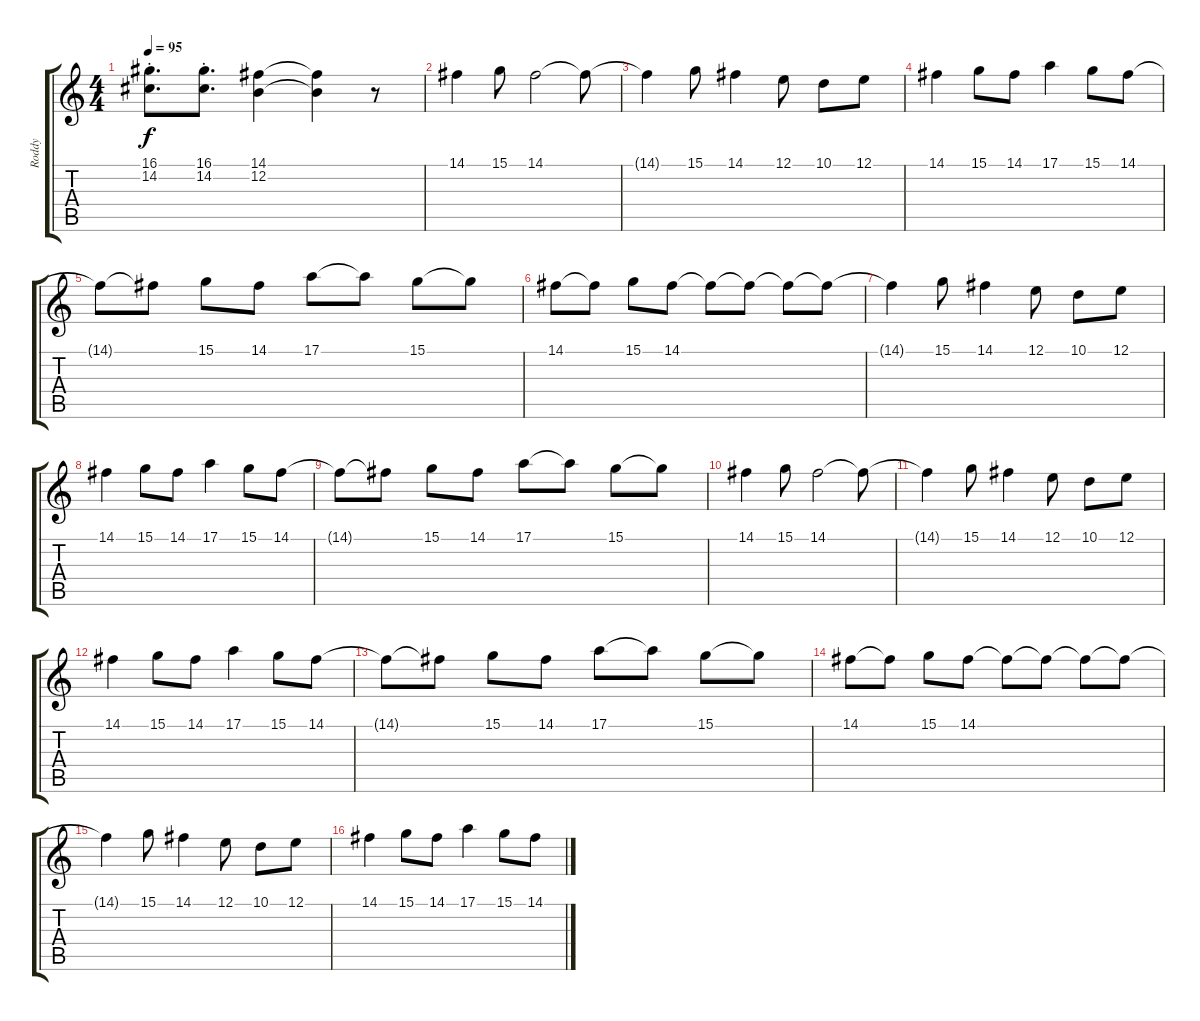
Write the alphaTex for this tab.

\track ("Roddy" "Roddy") {instrument synthstrings1}
\staff {score tabs}
\tuning (E4 B3 G3 D3 A2 E2) {hide}
\ts (4 4)
\tempo 95
\clef g2
\ks c
(16.1{st} 14.2{st}).8{d dy f} (16.1{st} 14.2{st}).8{d} (14.1 12.2).4{volume 11} (14.1{t} 12.2{t}).4 r.8 |
14.1.4 15.1.8 14.1.2 14.1{t}.8 |
14.1{t}.4 15.1.8 14.1.4 12.1.8 10.1.8 12.1.8 |
14.1.4 15.1.8 14.1.8 17.1.4 15.1.8 14.1.8 |
14.1{t}.8 14.1{t}.8 15.1.8 14.1.8 17.1.8 17.1{t}.8 15.1.8 15.1{t}.8 |
14.1.8 14.1{t}.8 15.1.8 14.1.8 14.1{t}.8 14.1{t}.8 14.1{t}.8 14.1{t}.8 |
14.1{t}.4 15.1.8 14.1.4 12.1.8 10.1.8 12.1.8 |
14.1.4 15.1.8 14.1.8 17.1.4 15.1.8 14.1.8 |
14.1{t}.8 14.1{t}.8 15.1.8 14.1.8 17.1.8 17.1{t}.8 15.1.8 15.1{t}.8 |
14.1.4 15.1.8 14.1.2 14.1{t}.8 |
14.1{t}.4 15.1.8 14.1.4 12.1.8 10.1.8 12.1.8 |
14.1.4 15.1.8 14.1.8 17.1.4 15.1.8 14.1.8 |
14.1{t}.8 14.1{t}.8 15.1.8 14.1.8 17.1.8 17.1{t}.8 15.1.8 15.1{t}.8 |
14.1.8 14.1{t}.8 15.1.8 14.1.8 14.1{t}.8 14.1{t}.8 14.1{t}.8 14.1{t}.8 |
14.1{t}.4 15.1.8 14.1.4 12.1.8 10.1.8 12.1.8 |
14.1.4 15.1.8 14.1.8 17.1.4 15.1.8 14.1.8
